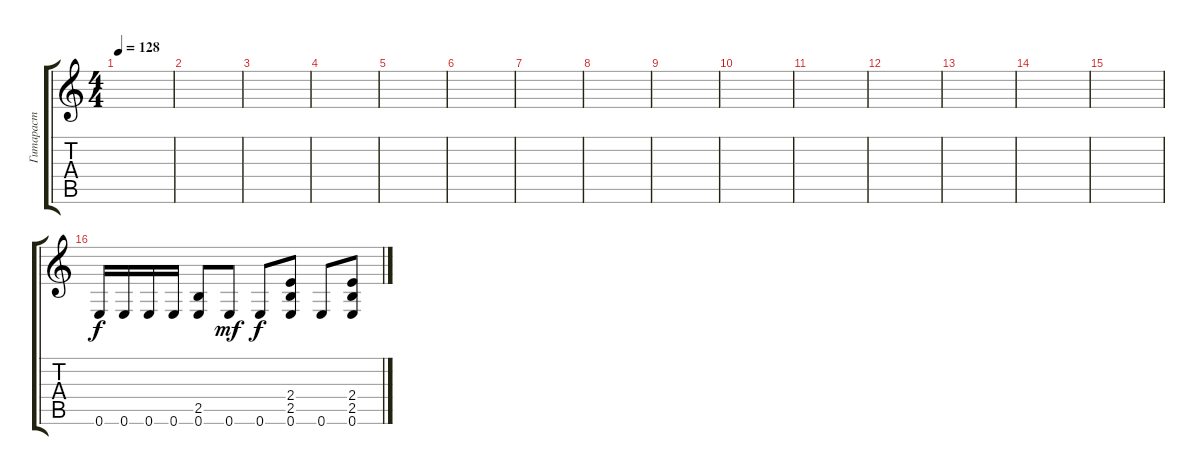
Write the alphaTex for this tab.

\track ("Гитараст" "Гитараст") {instrument distortionguitar}
\staff {score tabs}
\tuning (E4 B3 G3 D3 A2 E2) {hide}
\ts (4 4)
\tempo 128
\clef g2
\ks c
|
|
|
|
|
|
|
|
|
|
|
|
|
|
|
0.6.16 0.6.16 0.6.16 0.6.16 (2.5 0.6).8 0.6.8{dy mf} 0.6.8{dy f} (2.4 2.5 0.6).8 0.6.8 (2.4 2.5 0.6).8
